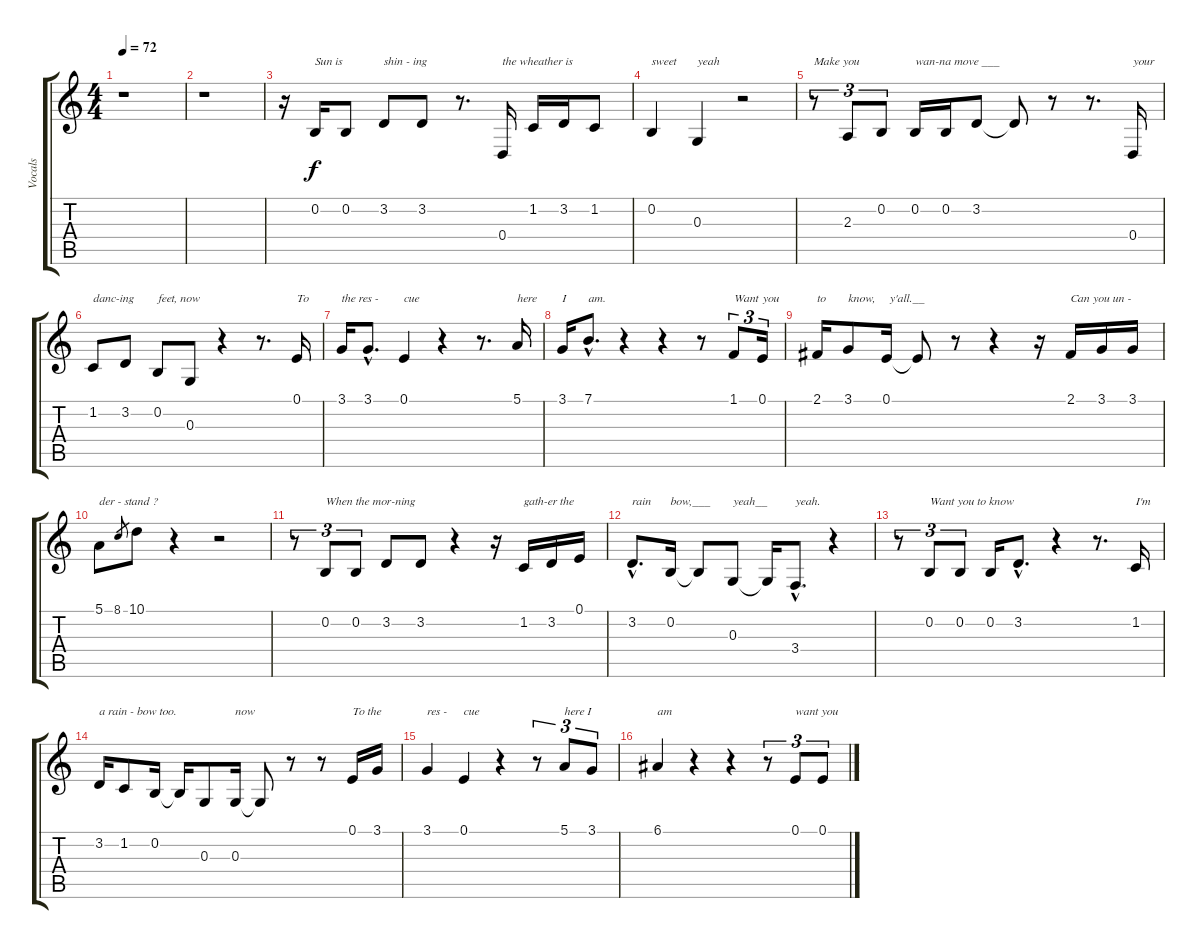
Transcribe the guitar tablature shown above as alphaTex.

\track ("Vocals" "Vocals") {instrument voiceoohs}
\staff {score tabs}
\tuning (E4 B3 G3 D3 A2 E2) {hide}
\ts (4 4)
\tempo 72
\clef g2
\ks c
r.1{dy f instrument voiceoohs} |
r.1 |
r.16 0.2.16{txt "Sun is"} 0.2.8 3.2.8{txt "shin - ing"} 3.2.8 r.8{d} 0.4.16{txt "the wheather is"} 1.2.16 3.2.16 1.2.8 |
0.2.4{txt "sweet"} 0.3.4{txt "yeah"} r.2 |
r.8{tu (3 2) txt "Make you"} 2.3.8{tu (3 2)} 0.2.8{tu (3 2)} 0.2.16{txt "wan-na move ___"} 0.2.16 3.2.8 3.2{t}.8 r.8 r.8{d} 0.4.16{txt "your"} |
1.2.8{txt "danc-ing"} 3.2.8 0.2.8{txt "feet, now"} 0.3.8 r.4 r.8{d} 0.1.16{txt "To"} |
3.1.16{txt "the res -"} 3.1{hac}.8{d} 0.1.4{txt "cue"} r.4 r.8{d} 5.1.16{txt "here"} |
3.1.16{txt "I"} 7.1{hac}.8{d txt "am."} r.4 r.4 r.8 1.1.8{tu (3 2) txt "Want"} 0.1.16{tu (3 2) txt "you"} |
2.1.16{txt "to"} 3.1.8{txt "know,"} 0.1.16{txt " y'all.__"} 0.1{t}.8 r.8 r.4 r.16 2.1.16{txt "Can you un -"} 3.1.16 3.1.16 |
5.1.8{txt "der - stand ?"} 8.1.8{gr} 10.1.8 r.4 r.2 |
r.8{tu (3 2)} 0.2.8{tu (3 2) txt "When the mor-ning"} 0.2.8{tu (3 2)} 3.2.8 3.2.8 r.4 r.16 1.2.16{txt "gath-er the"} 3.2.16 0.1.16 |
3.2{hac}.8{d txt "rain"} 0.2.16{txt "bow,___"} 0.2{t}.8 0.3.8{txt "yeah__"} 0.3{t}.16 3.4{hac}.8{d txt "yeah."} r.4 |
r.8{tu (3 2)} 0.2.8{tu (3 2) txt "Want you to know"} 0.2.8{tu (3 2)} 0.2.16 3.2{hac}.8{d} r.4 r.8{d} 1.2.16{txt "I'm"} |
3.2.16{txt "a rain - bow too."} 1.2.8 0.2.16 0.2{t}.16 0.3.8 0.3.16{txt "now"} 0.3{t}.8 r.8 r.8 0.1.16{txt "To the"} 3.1.16 |
3.1.4{txt "res -"} 0.1.4{txt "cue"} r.4 r.8{tu (3 2)} 5.1.8{tu (3 2) txt "here I"} 3.1.8{tu (3 2)} |
6.1.4{txt "am"} r.4 r.4 r.8{tu (3 2)} 0.1.8{tu (3 2) txt "want you"} 0.1.8{tu (3 2)}
